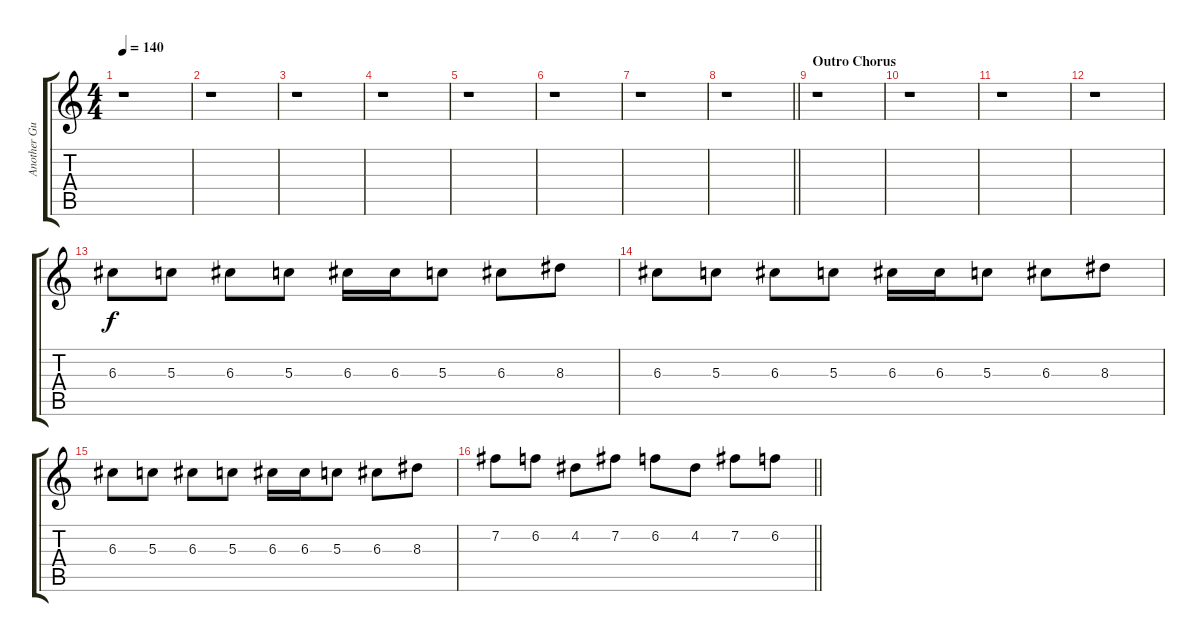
\track ("Another Guitar" "Another Gu") {instrument distortionguitar}
\staff {score tabs}
\tuning (E4 B3 G3 D3 A2 E2) {hide}
\ts (4 4)
\tempo 140
\clef g2
\ks c
r.1{dy f} |
r.1 |
r.1 |
r.1 |
r.1 |
r.1 |
r.1 |
\barLineRight lightlight
r.1 |
\section ("" "Outro Chorus")
r.1 |
r.1 |
r.1 |
r.1 |
6.3.8 5.3.8 6.3.8 5.3.8 6.3.16 6.3.16 5.3.8 6.3.8 8.3.8 |
6.3.8 5.3.8 6.3.8 5.3.8 6.3.16 6.3.16 5.3.8 6.3.8 8.3.8 |
6.3.8 5.3.8 6.3.8 5.3.8 6.3.16 6.3.16 5.3.8 6.3.8 8.3.8 |
\barLineRight lightlight
7.2.8 6.2.8 4.2.8 7.2.8 6.2.8 4.2.8 7.2.8 6.2.8
